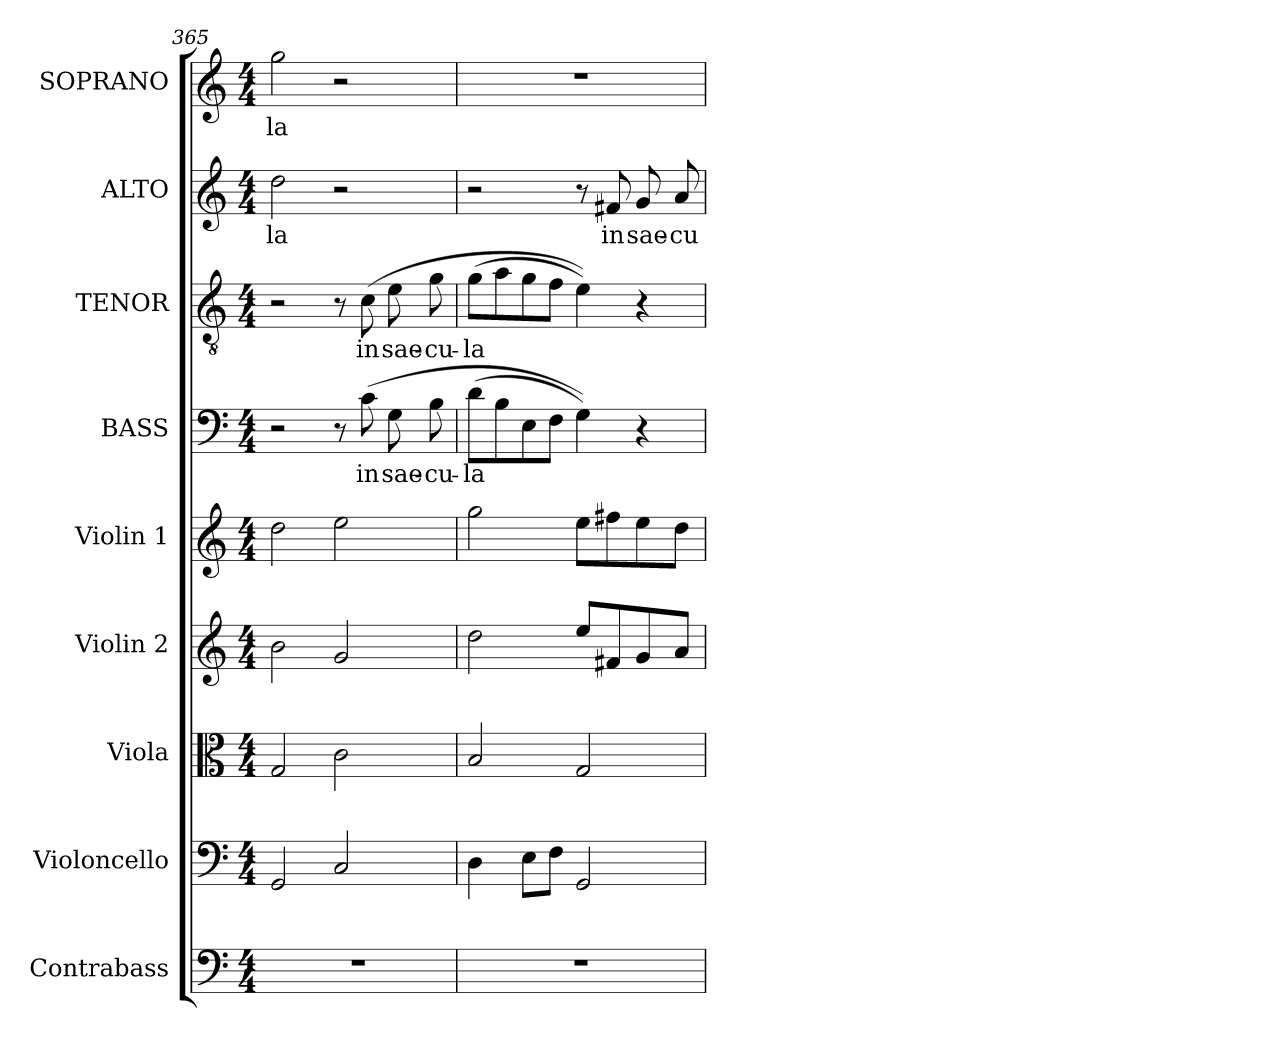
**kern	**kern	**kern	**kern	**kern	**kern	**text	**kern	**text	**kern	**text	**kern	**text
*part9	*part8	*part7	*part6	*part5	*part4	*part4	*part3	*part3	*part2	*part2	*part1	*part1
*staff9	*staff8	*staff7	*staff6	*staff5	*staff4	*staff4	*staff3	*staff3	*staff2	*staff2	*staff1	*staff1
*I"Contrabass	*I"Violoncello	*I"Viola	*I"Violin 2	*I"Violin 1	*I"BASS	*	*I"TENOR	*	*I"ALTO	*	*I"SOPRANO	*
*I'Cb.	*I'Vc.	*I'Vla.	*I'Vln. 2	*I'Vln. 1	*I'B.	*	*I'T.	*	*I'A.	*	*I'S.	*
*clefF4	*clefF4	*clefC3	*clefG2	*clefG2	*clefF4	*	*clefGv2	*	*clefG2	*	*clefG2	*
*ITrd7c12	*	*	*	*	*	*	*ITrd7c12	*	*	*	*	*
*k[]	*k[]	*k[]	*k[]	*k[]	*k[]	*	*k[]	*	*k[]	*	*k[]	*
*C:	*C:	*C:	*C:	*C:	*C:	*	*C:	*	*C:	*	*C:	*
*M4/4	*M4/4	*M4/4	*M4/4	*M4/4	*M4/4	*	*M4/4	*	*M4/4	*	*M4/4	*
=365	=365	=365	=365	=365	=365	=365	=365	=365	=365	=365	=365	=365
!	!	!	!	!	!	!	!	!	!	!LO:LY:b:color=#000000	!	!
!	!	!	!	!	!	!	!	!	!	!	!	!LO:LY:b:color=#000000
1r	2GGi/	2Gi/	2bi\	2ddi\	2r	.	2r	.	2ddi\	-la	2ggi\	-la
.	2Ci/	2ci\	2gi/	2eei\	8r	.	8r	.	2r	.	2r	.
!	!	!	!	!	!	!LO:LY:b:color=#000000	!	!	!	!	!	!
!	!	!	!	!	!	!	!	!LO:LY:b:color=#000000	!	!	!	!
.	.	.	.	.	(8ci\	in	(8Ci\	in	.	.	.	.
!	!	!	!	!	!	!LO:LY:b:color=#000000	!	!	!	!	!	!
!	!	!	!	!	!	!	!	!LO:LY:b:color=#000000	!	!	!	!
.	.	.	.	.	8Gi\	sae-	8Ei\	sae-	.	.	.	.
!	!	!	!	!	!	!LO:LY:b:color=#000000	!	!	!	!	!	!
!	!	!	!	!	!	!	!	!LO:LY:b:color=#000000	!	!	!	!
.	.	.	.	.	8Bi\	-cu-	8Gi\	-cu-	.	.	.	.
=366	=366	=366	=366	=366	=366	=366	=366	=366	=366	=366	=366	=366
*	*^	*^	*	*	*	*	*	*	*	*	*	*
!	!	!	!	!	!	!	!	!LO:LY:b:color=#000000	!	!	!	!	!	!
!	!	!	!	!	!	!	!	!	!	!LO:LY:b:color=#000000	!	!	!	!
1r	4Di\	2ryy	2Bi/	4ryy	2ddi\	2ggi\	(8di\L	-la	(8Gi\L	-la	2r	.	1r	.
.	.	.	.	.	.	.	8Bi\	.	8Ai\	.	.	.	.	.
.	8Ei\L	.	.	8ryy	.	.	8Ei\	.	8Gi\	.	.	.	.	.
.	8Fi\J	.	.	8ryy	.	.	8Fi\J	.	8Fi\J	.	.	.	.	.
.	2GGi/	2ryy	2Gi/	2ryy	8eei/L	8eei\L	4Gi\))	.	4Ei\))	.	8r	.	.	.
!	!	!	!	!	!	!	!	!	!	!	!	!LO:LY:b:color=#000000	!	!
.	.	.	.	.	8f#Xi/	8ff#Xi\	.	.	.	.	8f#Xi/	in	.	.
!	!	!	!	!	!	!	!	!	!	!	!	!LO:LY:b:color=#000000	!	!
.	.	.	.	.	8gi/	8eei\	4r	.	4r	.	8gi/	sae-	.	.
!	!	!	!	!	!	!	!	!	!	!	!	!LO:LY:b:color=#000000	!	!
.	.	.	.	.	8ai/J	8ddi\J	.	.	.	.	8ai/	-cu-	.	.
*	*v	*v	*	*	*	*	*	*	*	*	*	*	*	*
*	*	*v	*v	*	*	*	*	*	*	*	*	*	*
=	=	=	=	=	=	=	=	=	=	=	=	=
*-	*-	*-	*-	*-	*-	*-	*-	*-	*-	*-	*-	*-
